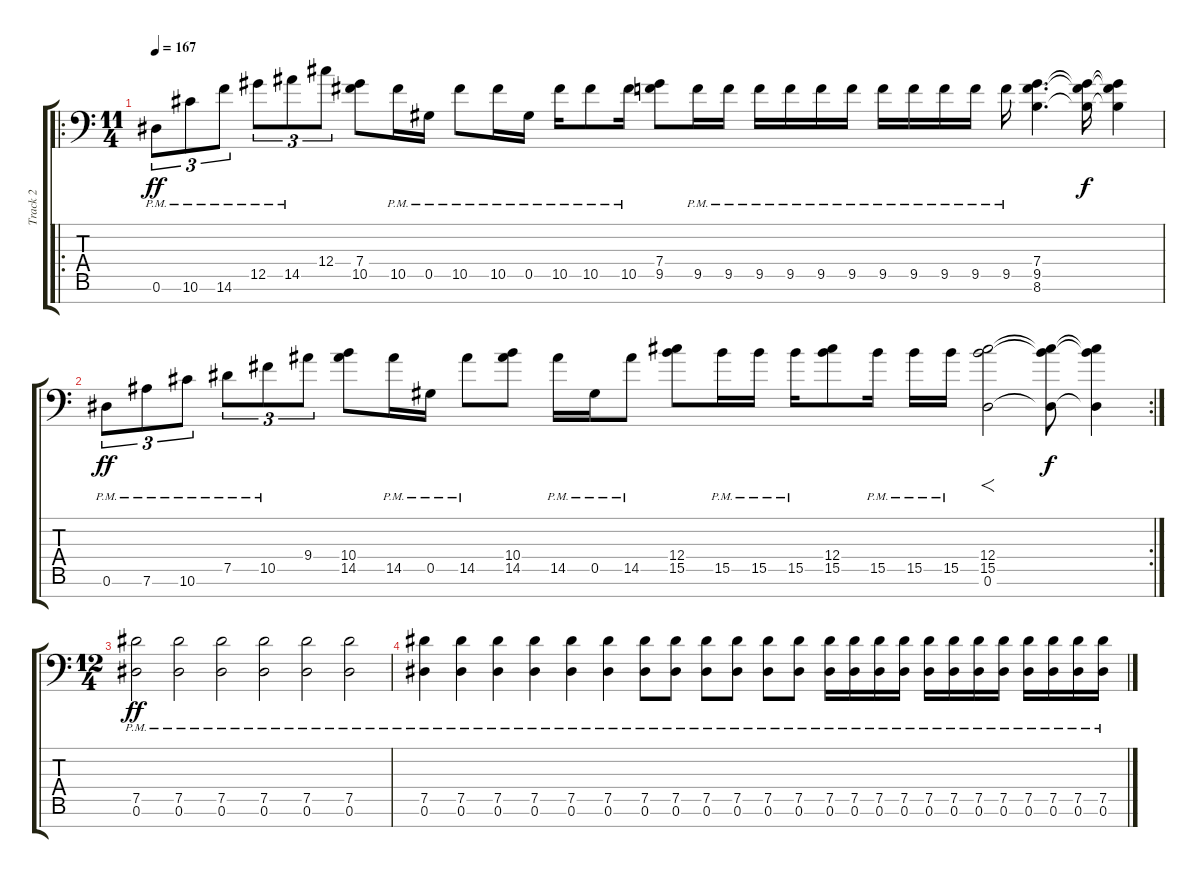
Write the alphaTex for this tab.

\track ("Track 2" "Track 2") {instrument distortionguitar}
\staff {score tabs}
\tuning (Eb4 Bb3 Gb3 Db3 Ab2 Eb2 Ab1) {hide}
\ro
\ts (11 4)
\tempo 167
\clef f4
\ks c
0.6{pm}.8{tu (3 2) dy ff instrument distortionguitar} 10.6{pm}.8{tu (3 2)} 14.6{pm}.8{tu (3 2)} 12.5{pm}.8{tu (3 2)} 14.5{pm}.8{tu (3 2)} 12.4.8{tu (3 2)} (7.4 10.5).8 10.5{pm}.16 0.5{pm}.16 10.5{pm}.8 10.5{pm}.16 0.5{pm}.16 10.5{pm}.16 10.5{pm}.8 10.5{pm}.16 (7.4 9.5).8 9.5{pm}.16 9.5{pm}.16 9.5{pm}.16 9.5{pm}.16 9.5{pm}.16 9.5{pm}.16 9.5{pm}.16 9.5{pm}.16 9.5{pm}.16 9.5{pm}.16 9.5{pm}.16 (7.4 9.5 8.6).4{d} (7.4{t} 9.5{t} 8.6{t}).16{dy f} (7.4{t} 9.5{t} 8.6{t}).4 |
\rc 2
0.6{pm}.8{tu (3 2) dy ff} 7.6{pm}.8{tu (3 2)} 10.6{pm}.8{tu (3 2)} 7.5{pm}.8{tu (3 2)} 10.5{pm}.8{tu (3 2)} 9.4.8{tu (3 2)} (10.4 14.5).8 14.5{pm}.16 0.5{pm}.16 14.5{pm}.8 (10.4 14.5).8 14.5{pm}.16 0.5{pm}.16 14.5{pm}.8 (12.4 15.5).8 15.5{pm}.16 15.5{pm}.16 15.5{pm}.16 (12.4 15.5).8 15.5{pm}.16 15.5{pm}.16 15.5{pm}.16 (12.4 15.5 0.6).2{f} (12.4{t} 15.5{t} 0.6{t}).8{dy f} (12.4{t} 15.5{t} 0.6{t}).4 |
\ts (12 4)
(7.5{pm} 0.6{pm}).2{dy ff} (7.5{pm} 0.6{pm}).2 (7.5{pm} 0.6{pm}).2 (7.5{pm} 0.6{pm}).2 (7.5{pm} 0.6{pm}).2 (7.5{pm} 0.6{pm}).2 |
(7.5{pm} 0.6{pm}).4 (7.5{pm} 0.6{pm}).4 (7.5{pm} 0.6{pm}).4 (7.5{pm} 0.6{pm}).4 (7.5{pm} 0.6{pm}).4 (7.5{pm} 0.6{pm}).4 (7.5{pm} 0.6{pm}).8 (7.5{pm} 0.6{pm}).8 (7.5{pm} 0.6{pm}).8 (7.5{pm} 0.6{pm}).8 (7.5{pm} 0.6{pm}).8 (7.5{pm} 0.6{pm}).8 (7.5{pm} 0.6{pm}).16 (7.5{pm} 0.6{pm}).16 (7.5{pm} 0.6{pm}).16 (7.5{pm} 0.6{pm}).16 (7.5{pm} 0.6{pm}).16 (7.5{pm} 0.6{pm}).16 (7.5{pm} 0.6{pm}).16 (7.5{pm} 0.6{pm}).16 (7.5{pm} 0.6{pm}).16 (7.5{pm} 0.6{pm}).16 (7.5{pm} 0.6{pm}).16 (7.5{pm} 0.6{pm}).16
